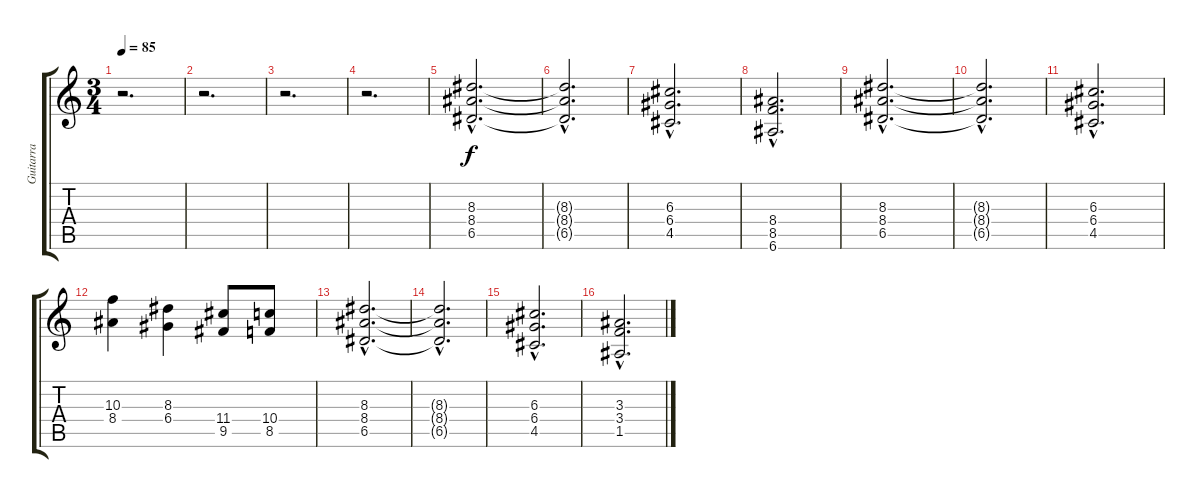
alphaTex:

\track ("Guitarra" "Guitarra") {instrument overdrivenguitar}
\staff {score tabs}
\tuning (E4 B3 G3 D3 A2 E2) {hide}
\ts (3 4)
\tempo 85
\clef g2
\ks c
r.2{d dy f} |
r.2{d} |
r.2{d} |
r.2{d} |
(8.3{hac} 8.4{hac} 6.5{hac}).2{d} |
(8.3{hac t} 8.4{hac t} 6.5{hac t}).2{d} |
(6.3{hac} 6.4{hac} 4.5{hac}).2{d} |
(8.4{hac} 8.5{hac} 6.6{hac}).2{d} |
(8.3{hac} 8.4{hac} 6.5{hac}).2{d} |
(8.3{hac t} 8.4{hac t} 6.5{hac t}).2{d} |
(6.3{hac} 6.4{hac} 4.5{hac}).2{d} |
(10.3 8.4).4 (8.3 6.4).4 (11.4 9.5).8 (10.4 8.5).8 |
(8.3{hac} 8.4{hac} 6.5{hac}).2{d} |
(8.3{hac t} 8.4{hac t} 6.5{hac t}).2{d} |
(6.3{hac} 6.4{hac} 4.5{hac}).2{d} |
(3.3{hac} 3.4{hac} 1.5{hac}).2{d}
